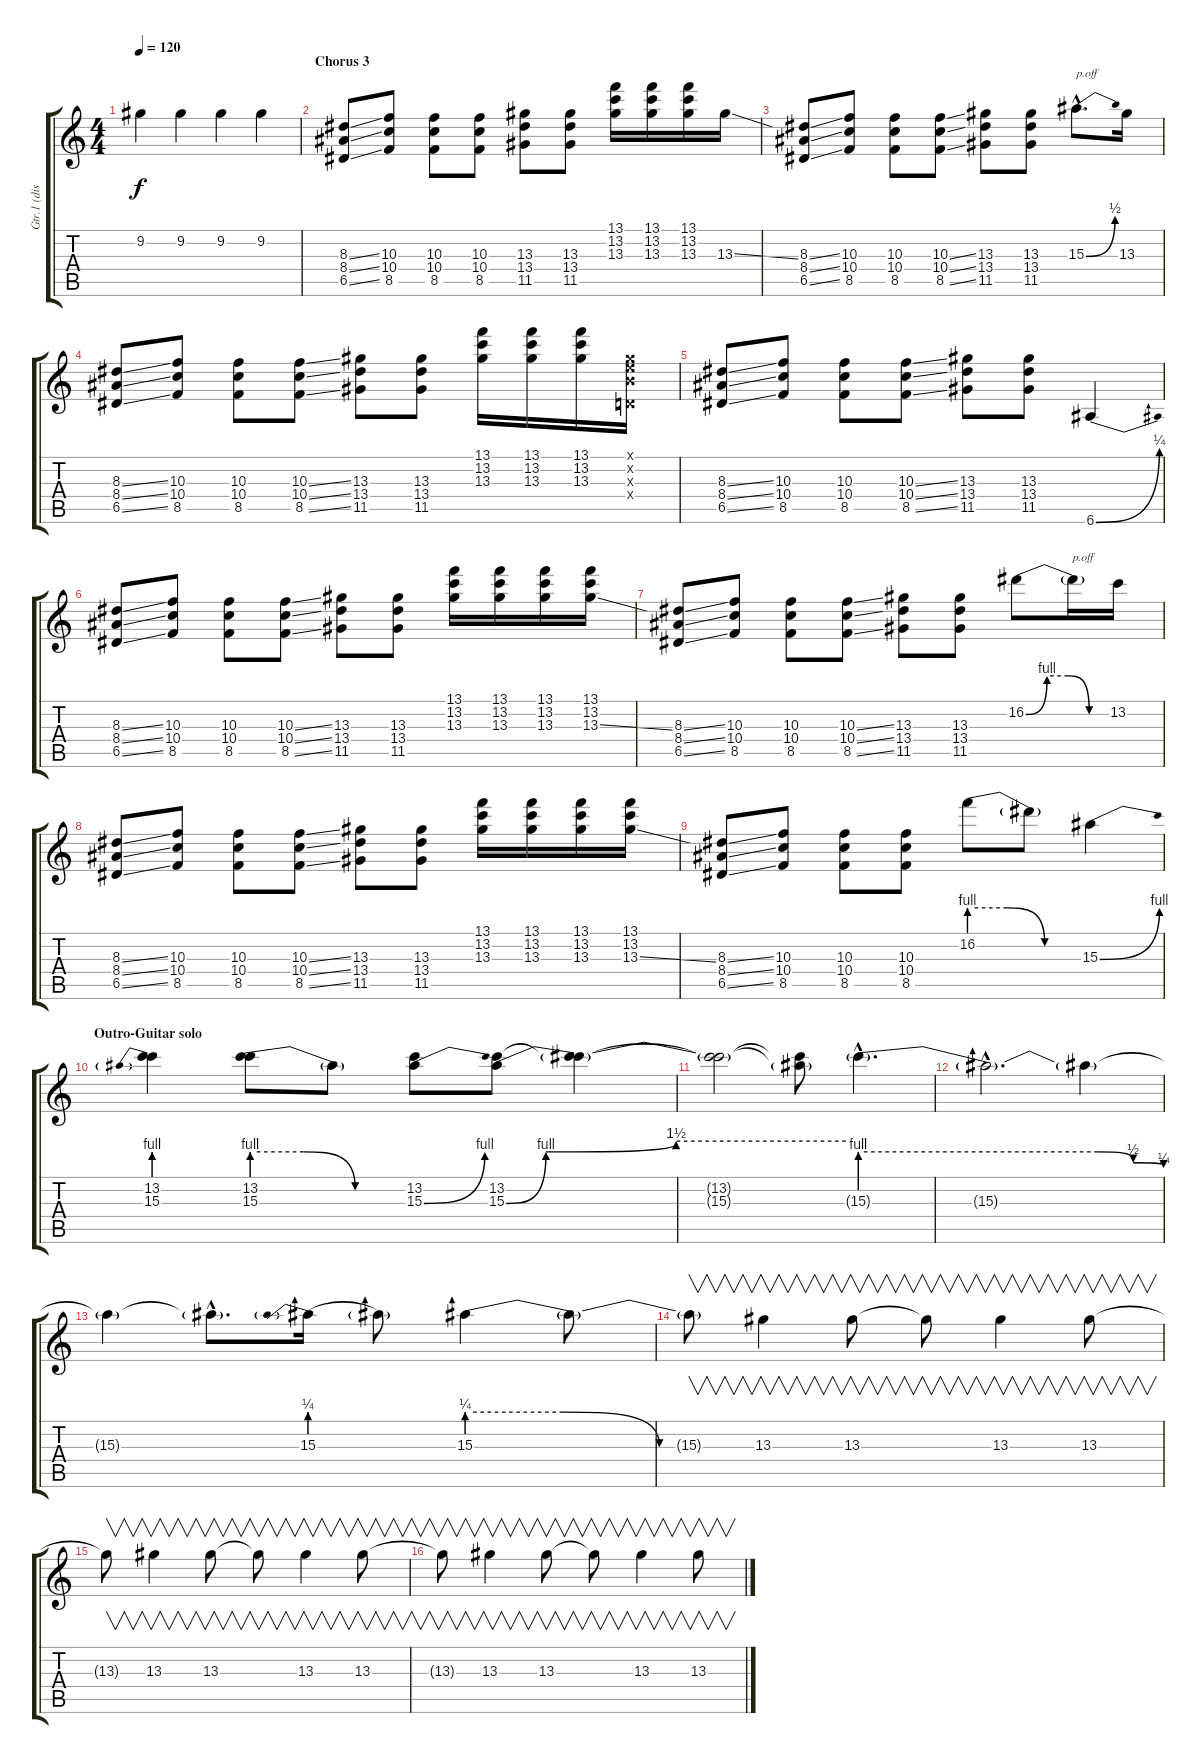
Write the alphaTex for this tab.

\track ("Gtr.1 (disto)" "Gtr.1 (dis") {instrument distortionguitar}
\staff {score tabs}
\tuning (E4 B3 G3 D3 A2 E2) {hide}
\ts (4 4)
\tempo 120
\clef g2
\ks c
9.2.4{dy f} 9.2.4 9.2.4 9.2.4 |
\section ("" "Chorus 3")
(8.3{ss} 8.4{ss} 6.5{ss}).8 (10.3 10.4 8.5).8 (10.3 10.4 8.5).8 (10.3 10.4 8.5).8 (13.3 13.4 11.5).8 (13.3 13.4 11.5).8 (13.1 13.2 13.3).16 (13.1 13.2 13.3).16 (13.1 13.2 13.3).16 13.3{ss}.16 |
(8.3{ss} 8.4{ss} 6.5{ss}).8 (10.3 10.4 8.5).8 (10.3 10.4 8.5).8 (10.3{ss} 10.4{ss} 8.5{ss}).8 (13.3 13.4 11.5).8 (13.3 13.4 11.5).8 15.3{be (bend 0 0 60 2) hac}.8{d txt "p.off"} 13.3.16 |
(8.3{ss} 8.4{ss} 6.5{ss}).8 (10.3 10.4 8.5).8 (10.3 10.4 8.5).8 (10.3{ss} 10.4{ss} 8.5{ss}).8 (13.3 13.4 11.5).8 (13.3 13.4 11.5).8 (13.1 13.2 13.3).16 (13.1 13.2 13.3).16 (13.1 13.2 13.3).16 (0.1{x} 0.2{x} 13.3{x} 0.4{x}).16 |
(8.3{ss} 8.4{ss} 6.5{ss}).8 (10.3 10.4 8.5).8 (10.3 10.4 8.5).8 (10.3{ss} 10.4{ss} 8.5{ss}).8 (13.3 13.4 11.5).8 (13.3 13.4 11.5).8 6.6{be (bend 0 0 60 1)}.4 |
(8.3{ss} 8.4{ss} 6.5{ss}).8 (10.3 10.4 8.5).8 (10.3 10.4 8.5).8 (10.3{ss} 10.4{ss} 8.5{ss}).8 (13.3 13.4 11.5).8 (13.3 13.4 11.5).8 (13.1 13.2 13.3).16 (13.1 13.2 13.3).16 (13.1 13.2 13.3).16 (13.1 13.2 13.3{ss}).16 |
(8.3{ss} 8.4{ss} 6.5{ss}).8 (10.3 10.4 8.5).8 (10.3 10.4 8.5).8 (10.3{ss} 10.4{ss} 8.5{ss}).8 (13.3 13.4 11.5).8 (13.3 13.4 11.5).8 16.2{be (custom 0 0 15 4 30 4 45 0 60 0)}.8 16.2{t}.16{txt "p.off"} 13.2.16 |
(8.3{ss} 8.4{ss} 6.5{ss}).8 (10.3 10.4 8.5).8 (10.3 10.4 8.5).8 (10.3{ss} 10.4{ss} 8.5{ss}).8 (13.3 13.4 11.5).8 (13.3 13.4 11.5).8 (13.1 13.2 13.3).16 (13.1 13.2 13.3).16 (13.1 13.2 13.3).16 (13.1 13.2 13.3{ss}).16 |
(8.3{ss} 8.4{ss} 6.5{ss}).8 (10.3 10.4 8.5).8 (10.3 10.4 8.5).8 (10.3 10.4 8.5).8 16.2{be (custom 0 4 20 4 40 0 60 0)}.8 16.2{t}.8 15.3{be (bend 0 0 60 4)}.4 |
\section ("" "Outro-Guitar solo")
(13.2 15.3{be (prebend 0 4 60 4)}).4 (13.2 15.3{be (custom 0 4 20 4 40 0 60 0)}).8 15.3{t}.8 (13.2 15.3{be (bend 0 0 60 4)}).8 (13.2 15.3{be (custom 0 0 7 4 30 6 60 6)}).8 (13.2{t} 15.3{t}).4 |
(13.2{t} 15.3{t}).2 (13.2{t} 15.3{t}).8 15.3{be (custom 0 4 47 4 54 2 60 1) g hac}.4{d} |
15.3{hac t}.2{d} 15.3{t}.4 |
15.3{t}.4 15.3{hac t}.8{d} 15.3{be (prebend 0 1 60 1)}.16 15.3{t}.8 15.3{be (custom 0 1 20 1 40 0 60 0)}.4 15.3{t}.8 |
15.3{t}.8{v} 13.3.4{v} 13.3.8{v} 13.3{t}.8{v} 13.3.4{v} 13.3.8{v} |
13.3{t}.8{v} 13.3.4{v} 13.3.8{v} 13.3{t}.8{v} 13.3.4{v} 13.3.8{v} |
13.3{t}.8{v} 13.3.4{v} 13.3.8{v} 13.3{t}.8{v} 13.3.4{v} 13.3.8{v}
